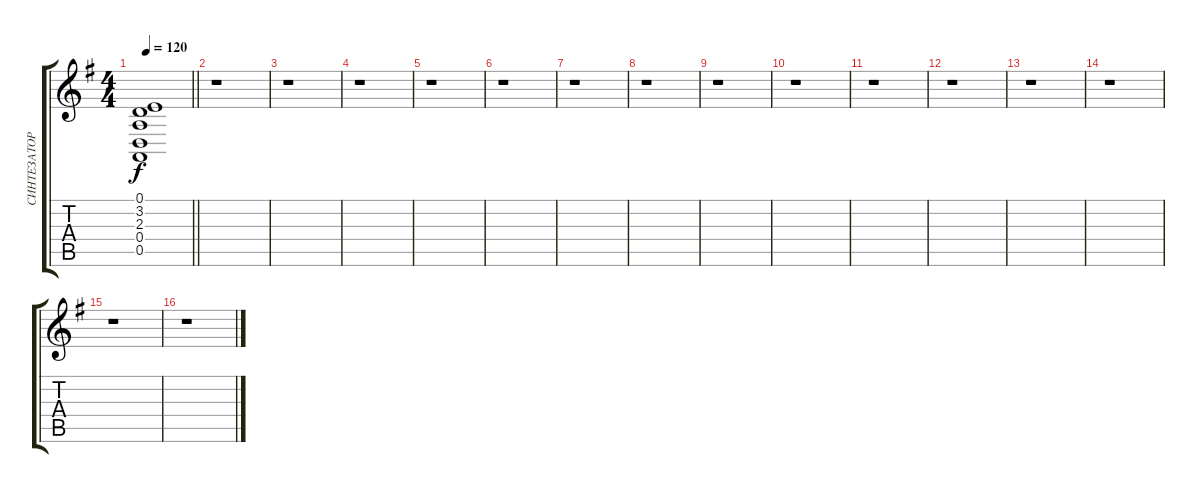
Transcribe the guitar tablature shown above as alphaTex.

\track ("СИНТЕЗАТОР 2" "СИНТЕЗАТОР") {instrument choiraahs}
\staff {score tabs}
\tuning (E4 B3 G3 D3 A2 E2) {hide}
\ts (4 4)
\tempo 120
\clef g2
\barLineRight lightlight
\ks g
(0.1{t} 3.2{t} 2.3{t} 0.4{t} 0.5{t}).1{dy f} |
r.1 |
r.1 |
r.1 |
r.1 |
r.1 |
r.1 |
r.1 |
r.1 |
r.1 |
r.1 |
r.1 |
r.1 |
r.1 |
r.1 |
r.1
